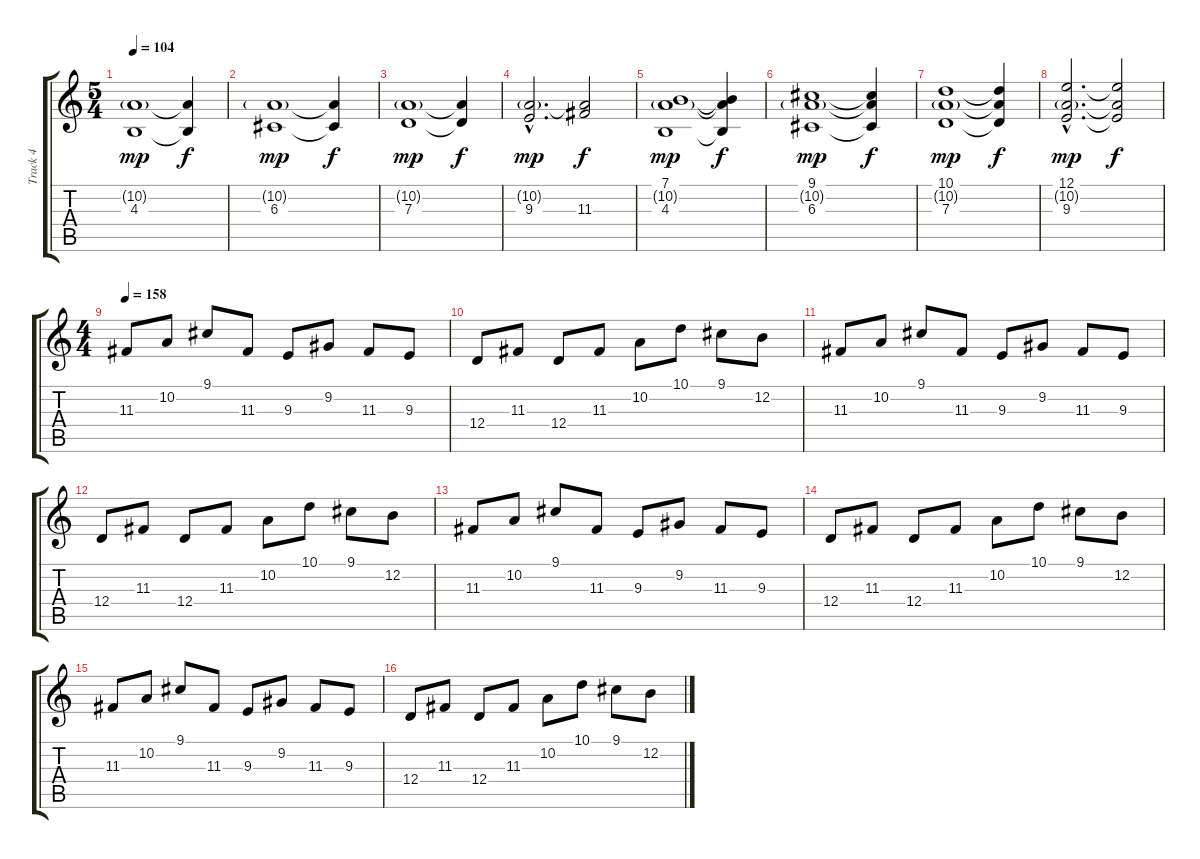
\track ("Track 4" "Track 4") {instrument stringensemble1}
\staff {score tabs}
\tuning (E4 B3 G3 D3 A2 E2) {hide}
\ts (5 4)
\tempo 104
\clef g2
\ks c
(10.2{g} 4.3).1{dy mp instrument stringensemble1} (10.2{t} 4.3{t}).4{dy f} |
(10.2{g} 6.3).1{dy mp} (10.2{t} 6.3{t}).4{dy f} |
(10.2{g} 7.3).1{dy mp} (10.2{t} 7.3{t}).4{dy f} |
(10.2{g hac} 9.3{hac}).2{d dy mp} (10.2{t} 11.3).2{dy f} |
(7.1 10.2{g} 4.3).1{dy mp} (7.1{t} 10.2{t} 4.3{t}).4{dy f} |
(9.1 10.2{g} 6.3).1{dy mp} (9.1{t} 10.2{t} 6.3{t}).4{dy f} |
(10.1 10.2{g} 7.3).1{dy mp} (10.1{t} 10.2{t} 7.3{t}).4{dy f} |
(12.1{hac} 10.2{g hac} 9.3{hac}).2{d dy mp} (12.1{t} 10.2{t} 9.3{t}).2{dy f} |
\ts (4 4)
\tempo 158
11.3.8{instrument acousticgrandpiano} 10.2.8 9.1.8 11.3.8 9.3.8 9.2.8 11.3.8 9.3.8 |
12.4.8 11.3.8 12.4.8 11.3.8 10.2.8 10.1.8 9.1.8 12.2.8 |
11.3.8 10.2.8 9.1.8 11.3.8 9.3.8 9.2.8 11.3.8 9.3.8 |
12.4.8 11.3.8 12.4.8 11.3.8 10.2.8 10.1.8 9.1.8 12.2.8 |
11.3.8 10.2.8 9.1.8 11.3.8 9.3.8 9.2.8 11.3.8 9.3.8 |
12.4.8 11.3.8 12.4.8 11.3.8 10.2.8 10.1.8 9.1.8 12.2.8 |
11.3.8 10.2.8 9.1.8 11.3.8 9.3.8 9.2.8 11.3.8 9.3.8 |
12.4.8 11.3.8 12.4.8 11.3.8 10.2.8 10.1.8 9.1.8 12.2.8
